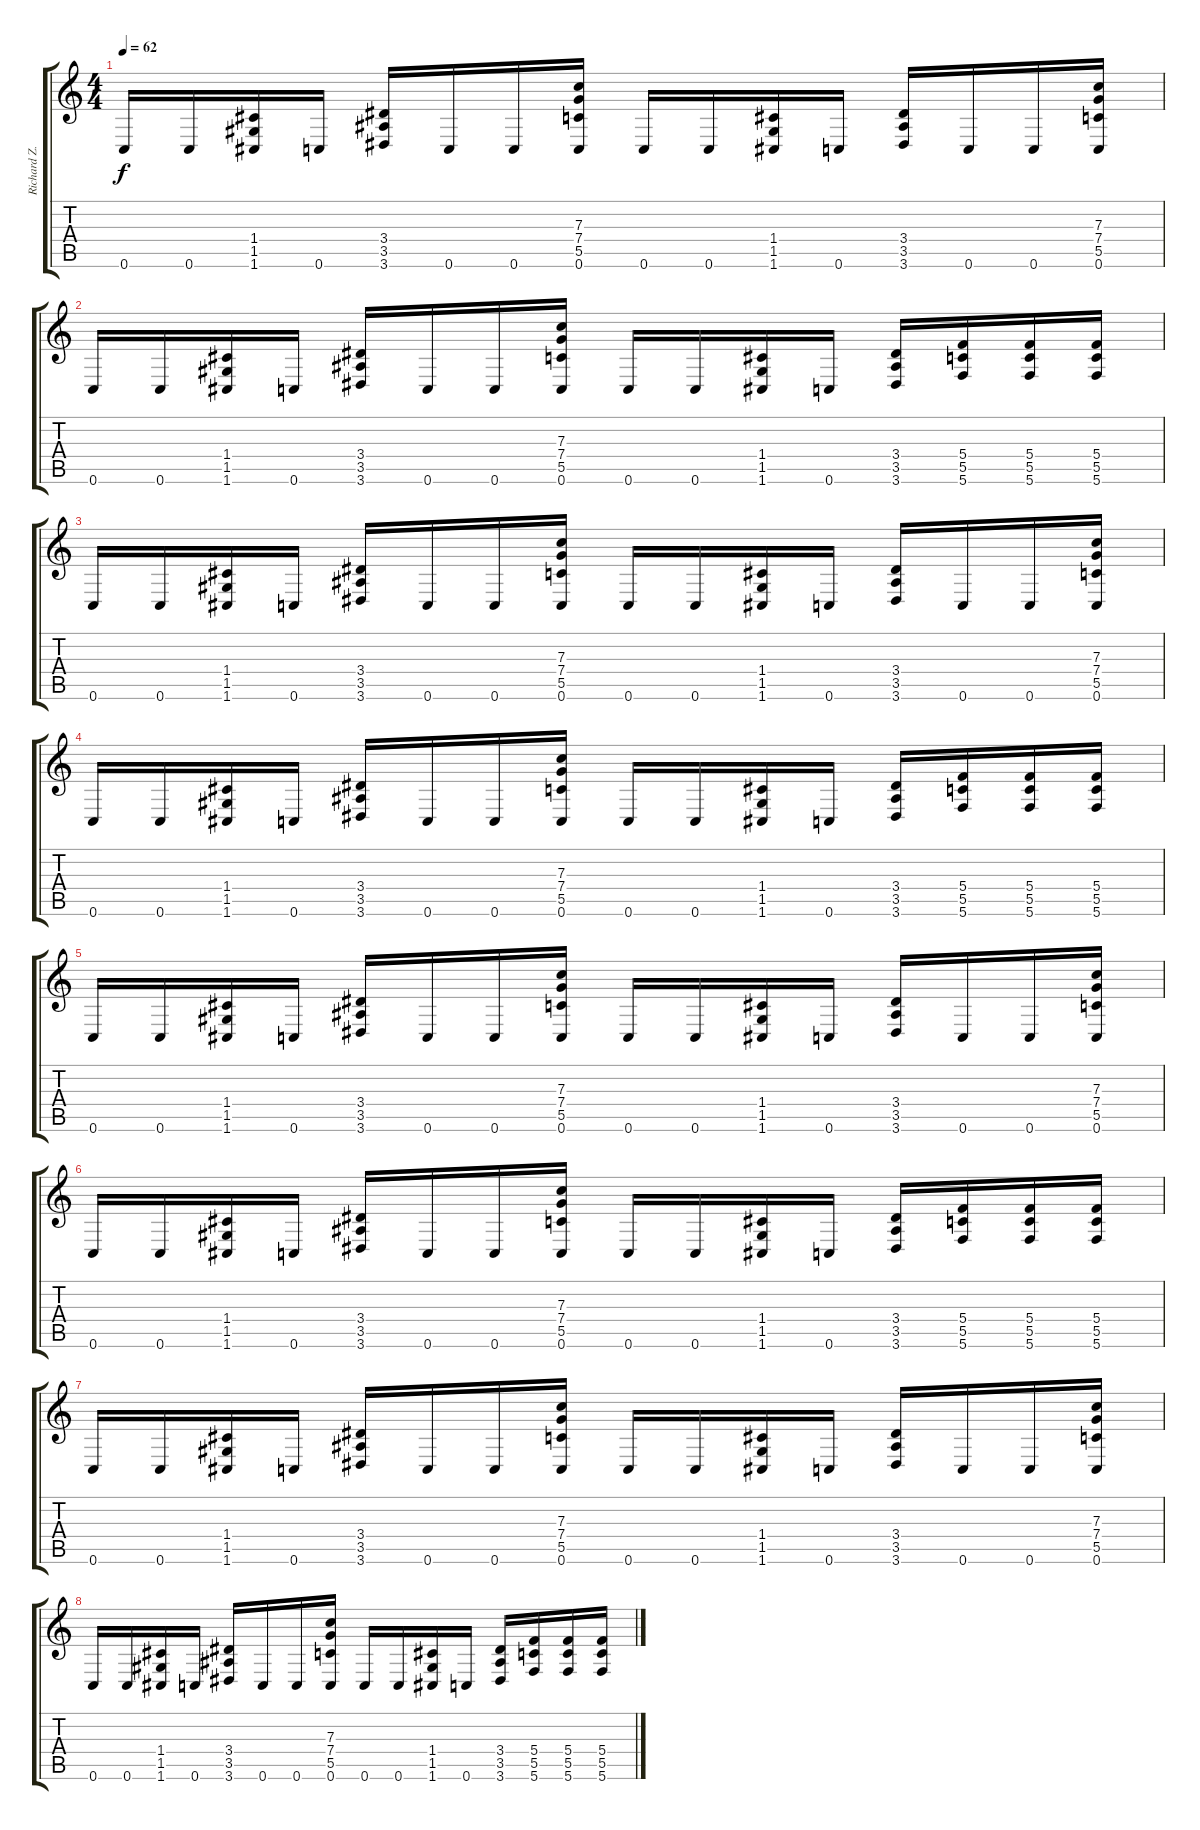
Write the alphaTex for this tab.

\track ("Richard Z. Kruspe Bernstein" "Richard Z.") {instrument acousticguitarsteel}
\staff {score tabs}
\tuning (D4 A3 F3 C3 G2 C2) {hide}
\ts (4 4)
\tempo 62
\clef g2
\ks c
0.6.16{dy f} 0.6.16 (1.4 1.5 1.6).16 0.6.16 (3.4 3.5 3.6).16 0.6.16 0.6.16 (7.3 7.4 5.5 0.6).16 0.6.16 0.6.16 (1.4 1.5 1.6).16 0.6.16 (3.4 3.5 3.6).16 0.6.16 0.6.16 (7.3 7.4 5.5 0.6).16 |
0.6.16 0.6.16 (1.4 1.5 1.6).16 0.6.16 (3.4 3.5 3.6).16 0.6.16 0.6.16 (7.3 7.4 5.5 0.6).16 0.6.16 0.6.16 (1.4 1.5 1.6).16 0.6.16 (3.4 3.5 3.6).16 (5.4 5.5 5.6).16 (5.4 5.5 5.6).16 (5.4 5.5 5.6).16 |
0.6.16 0.6.16 (1.4 1.5 1.6).16 0.6.16 (3.4 3.5 3.6).16 0.6.16 0.6.16 (7.3 7.4 5.5 0.6).16 0.6.16 0.6.16 (1.4 1.5 1.6).16 0.6.16 (3.4 3.5 3.6).16 0.6.16 0.6.16 (7.3 7.4 5.5 0.6).16 |
0.6.16 0.6.16 (1.4 1.5 1.6).16 0.6.16 (3.4 3.5 3.6).16 0.6.16 0.6.16 (7.3 7.4 5.5 0.6).16 0.6.16 0.6.16 (1.4 1.5 1.6).16 0.6.16 (3.4 3.5 3.6).16 (5.4 5.5 5.6).16 (5.4 5.5 5.6).16 (5.4 5.5 5.6).16 |
0.6.16 0.6.16 (1.4 1.5 1.6).16 0.6.16 (3.4 3.5 3.6).16 0.6.16 0.6.16 (7.3 7.4 5.5 0.6).16 0.6.16 0.6.16 (1.4 1.5 1.6).16 0.6.16 (3.4 3.5 3.6).16 0.6.16 0.6.16 (7.3 7.4 5.5 0.6).16 |
0.6.16 0.6.16 (1.4 1.5 1.6).16 0.6.16 (3.4 3.5 3.6).16 0.6.16 0.6.16 (7.3 7.4 5.5 0.6).16 0.6.16 0.6.16 (1.4 1.5 1.6).16 0.6.16 (3.4 3.5 3.6).16 (5.4 5.5 5.6).16 (5.4 5.5 5.6).16 (5.4 5.5 5.6).16 |
0.6.16 0.6.16 (1.4 1.5 1.6).16 0.6.16 (3.4 3.5 3.6).16 0.6.16 0.6.16 (7.3 7.4 5.5 0.6).16 0.6.16 0.6.16 (1.4 1.5 1.6).16 0.6.16 (3.4 3.5 3.6).16 0.6.16 0.6.16 (7.3 7.4 5.5 0.6).16 |
0.6.16 0.6.16 (1.4 1.5 1.6).16 0.6.16 (3.4 3.5 3.6).16 0.6.16 0.6.16 (7.3 7.4 5.5 0.6).16 0.6.16 0.6.16 (1.4 1.5 1.6).16 0.6.16 (3.4 3.5 3.6).16 (5.4 5.5 5.6).16 (5.4 5.5 5.6).16 (5.4 5.5 5.6).16
